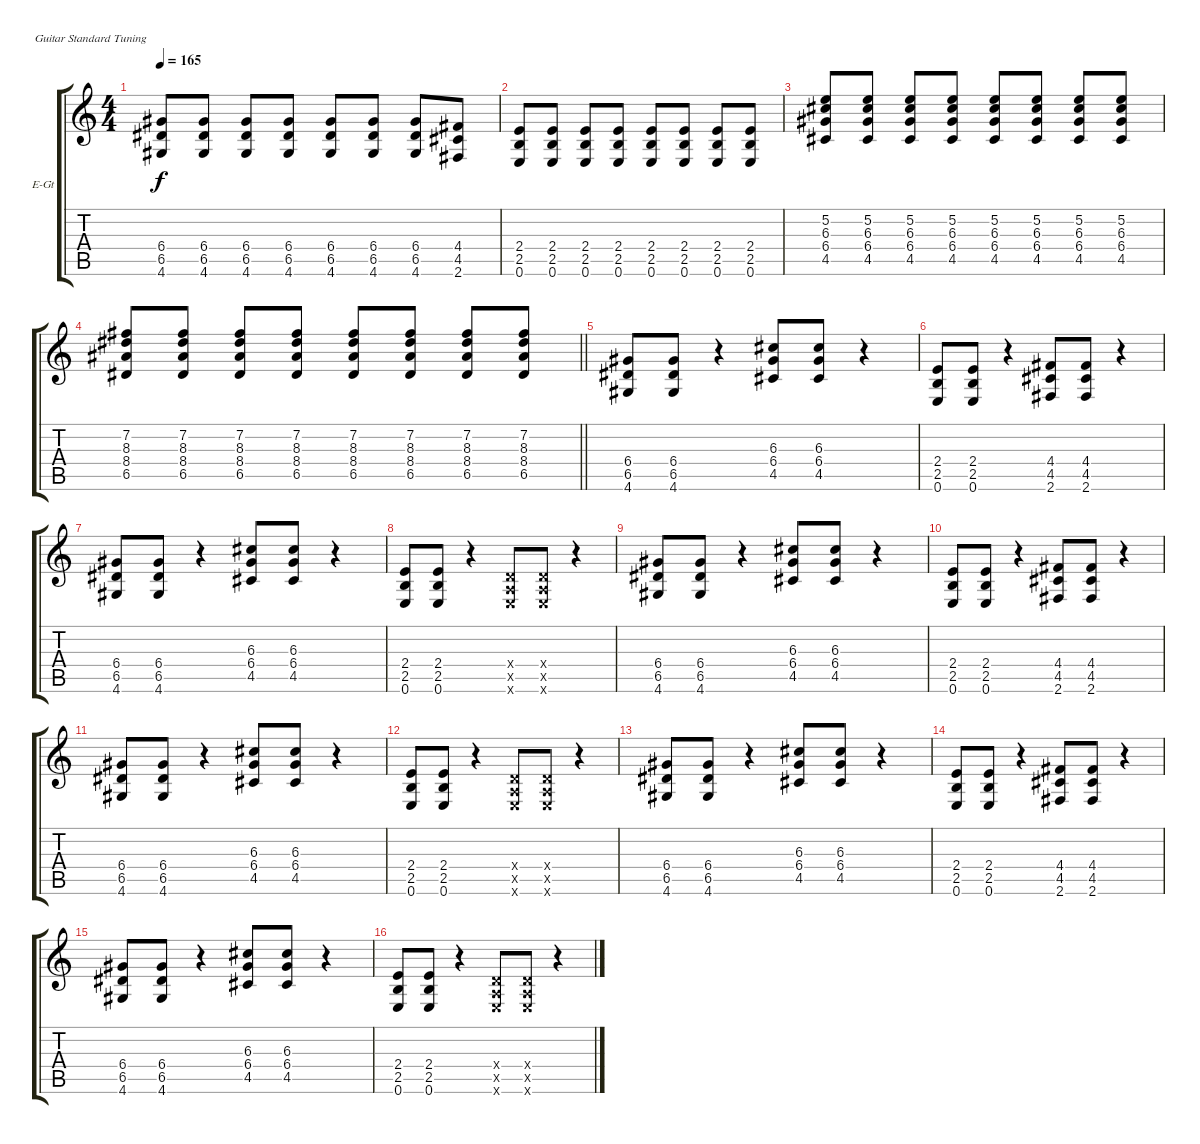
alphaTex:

\bracketExtendMode groupsimilarinstruments
\firstSystemTrackNameOrientation horizontal
\otherSystemsTrackNameOrientation horizontal
\track ("Spur 1" "E-Gt") {instrument distortionguitar}
\staff {score tabs}
\tuning (E4 B3 G3 D3 A2 E2)
\ts (4 4)
\tempo 165
\clef g2
\ks c
(6.4 6.5 4.6).8{dy f} (6.4 6.5 4.6).8 (6.4 6.5 4.6).8 (6.4 6.5 4.6).8 (6.4 6.5 4.6).8 (6.4 6.5 4.6).8 (6.4 6.5 4.6).8 (4.4 4.5 2.6).8 |
(2.4 2.5 0.6).8 (2.4 2.5 0.6).8 (2.4 2.5 0.6).8 (2.4 2.5 0.6).8 (2.4 2.5 0.6).8 (2.4 2.5 0.6).8 (2.4 2.5 0.6).8 (2.4 2.5 0.6).8 |
(5.2 6.3 6.4 4.5).8 (5.2 6.3 6.4 4.5).8 (5.2 6.3 6.4 4.5).8 (5.2 6.3 6.4 4.5).8 (5.2 6.3 6.4 4.5).8 (5.2 6.3 6.4 4.5).8 (5.2 6.3 6.4 4.5).8 (5.2 6.3 6.4 4.5).8 |
\barLineRight lightlight
(7.2 8.3 8.4 6.5).8 (7.2 8.3 8.4 6.5).8 (7.2 8.3 8.4 6.5).8 (7.2 8.3 8.4 6.5).8 (7.2 8.3 8.4 6.5).8 (7.2 8.3 8.4 6.5).8 (7.2 8.3 8.4 6.5).8 (7.2 8.3 8.4 6.5).8 |
(6.4 6.5 4.6).8 (6.4 6.5 4.6).8 r.4 (6.3 6.4 4.5).8 (6.3 6.4 4.5).8 r.4 |
(2.4 2.5 0.6).8 (2.4 2.5 0.6).8 r.4 (4.4 4.5 2.6).8 (4.4 4.5 2.6).8 r.4 |
(6.4 6.5 4.6).8 (6.4 6.5 4.6).8 r.4 (6.3 6.4 4.5).8 (6.3 6.4 4.5).8 r.4 |
(2.4 2.5 0.6).8 (2.4 2.5 0.6).8 r.4 (0.4{x} 0.5{x} 0.6{x}).8 (0.4{x} 0.5{x} 0.6{x}).8 r.4 |
(6.4 6.5 4.6).8 (6.4 6.5 4.6).8 r.4 (6.3 6.4 4.5).8 (6.3 6.4 4.5).8 r.4 |
(2.4 2.5 0.6).8 (2.4 2.5 0.6).8 r.4 (4.4 4.5 2.6).8 (4.4 4.5 2.6).8 r.4 |
(6.4 6.5 4.6).8 (6.4 6.5 4.6).8 r.4 (6.3 6.4 4.5).8 (6.3 6.4 4.5).8 r.4 |
(2.4 2.5 0.6).8 (2.4 2.5 0.6).8 r.4 (0.4{x} 0.5{x} 0.6{x}).8 (0.4{x} 0.5{x} 0.6{x}).8 r.4 |
(6.4 6.5 4.6).8 (6.4 6.5 4.6).8 r.4 (6.3 6.4 4.5).8 (6.3 6.4 4.5).8 r.4 |
(2.4 2.5 0.6).8 (2.4 2.5 0.6).8 r.4 (4.4 4.5 2.6).8 (4.4 4.5 2.6).8 r.4 |
(6.4 6.5 4.6).8 (6.4 6.5 4.6).8 r.4 (6.3 6.4 4.5).8 (6.3 6.4 4.5).8 r.4 |
(2.4 2.5 0.6).8 (2.4 2.5 0.6).8 r.4 (0.4{x} 0.5{x} 0.6{x}).8 (0.4{x} 0.5{x} 0.6{x}).8 r.4
